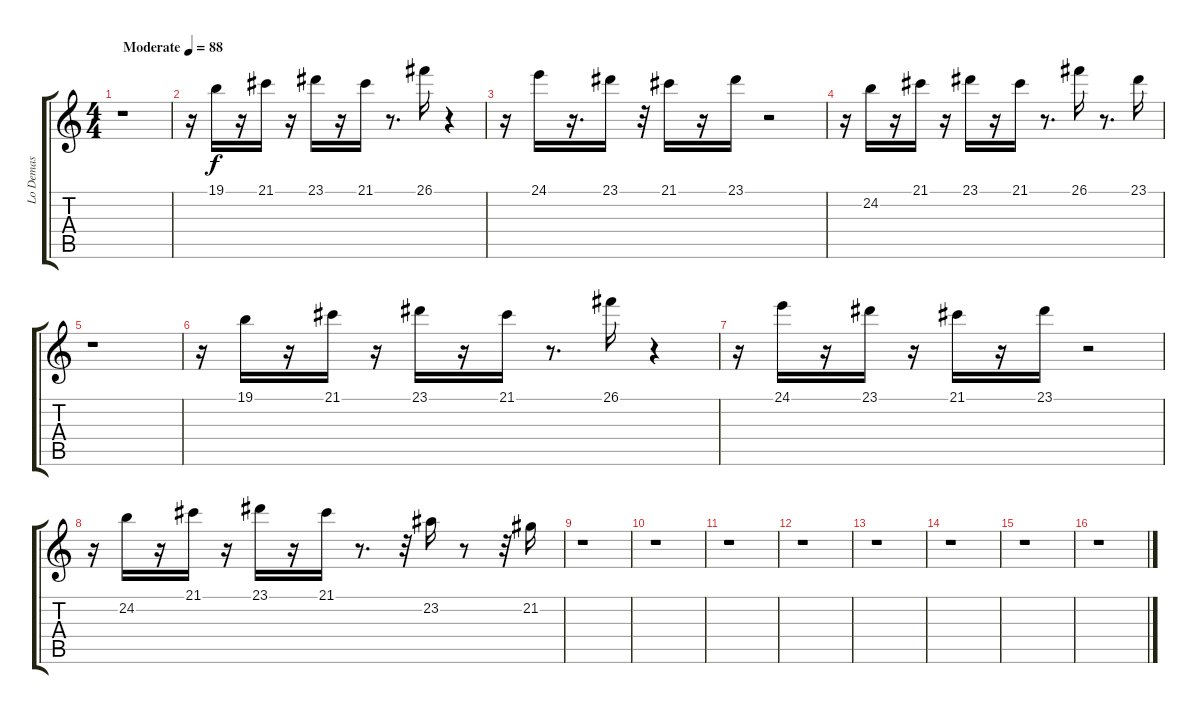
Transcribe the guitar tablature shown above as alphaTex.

\track ("Lo Demas" "Lo Demas") {instrument fx5brightness}
\staff {score tabs}
\tuning (E4 B3 G3 D3 A2 E2) {hide}
\ts (4 4)
\tempo (88 "Moderate")
\clef g2
\ks c
r.1{dy f instrument fx5brightness} |
r.16 19.1.16 r.16 21.1.16 r.16 23.1.16 r.16 21.1.16 r.8{d} 26.1.16 r.4 |
r.16 24.1.16 r.16{d} 23.1.16 r.32 21.1.16 r.16 23.1.16 r.2 |
r.16 24.2.16 r.16 21.1.16 r.16 23.1.16 r.16 21.1.16 r.8{d} 26.1.16 r.8{d} 23.1.16 |
r.1 |
r.16 19.1.16 r.16 21.1.16 r.16 23.1.16 r.16 21.1.16 r.8{d} 26.1.16 r.4 |
r.16 24.1.16 r.16 23.1.16 r.16 21.1.16 r.16 23.1.16 r.2 |
r.16 24.2.16 r.16 21.1.16 r.16 23.1.16 r.16 21.1.16 r.8{d} r.32 23.2.16 r.8 r.32 21.2.16 |
r.1 |
r.1 |
r.1 |
r.1 |
r.1 |
r.1 |
r.1 |
r.1
